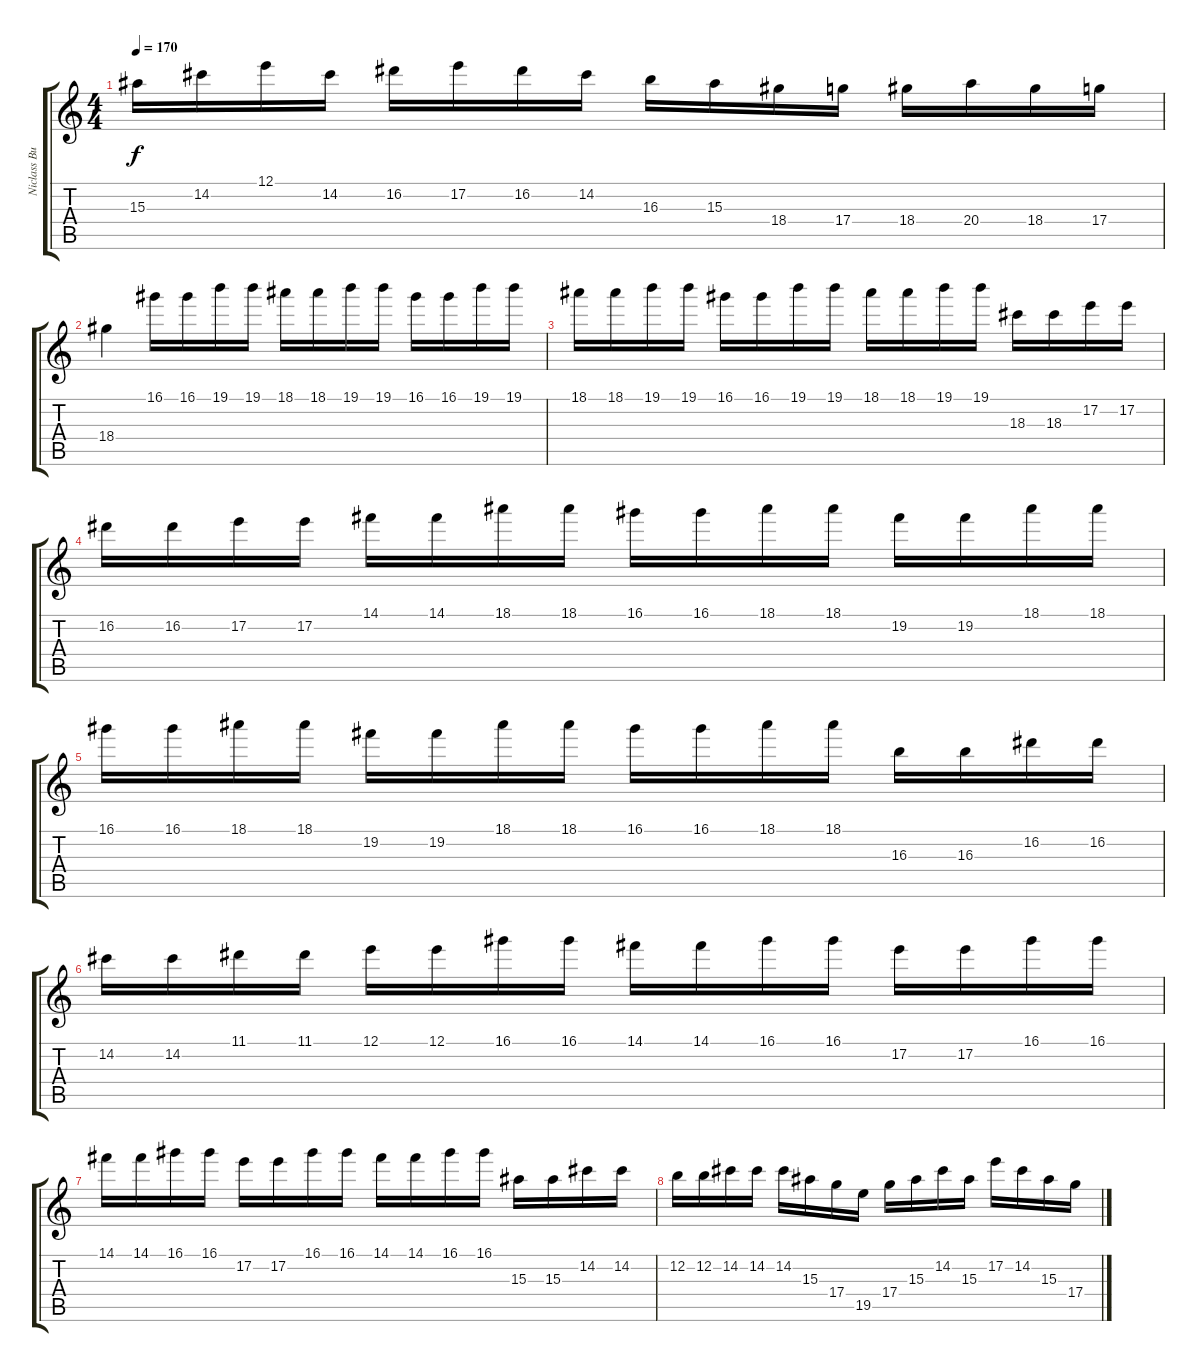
\track ("Niclass Buss" "Niclass Bu") {instrument overdrivenguitar}
\staff {score tabs}
\tuning (E4 B3 G3 D3 A2 E2) {hide}
\ts (4 4)
\tempo 170
\clef g2
\ks c
15.3.16{dy f} 14.2.16 12.1.16 14.2.16 16.2.16 17.2.16 16.2.16 14.2.16 16.3.16 15.3.16 18.4.16 17.4.16 18.4.16 20.4.16 18.4.16 17.4.16 |
18.4.4 16.1.16 16.1.16 19.1.16 19.1.16 18.1.16 18.1.16 19.1.16 19.1.16 16.1.16 16.1.16 19.1.16 19.1.16 |
18.1.16 18.1.16 19.1.16 19.1.16 16.1.16 16.1.16 19.1.16 19.1.16 18.1.16 18.1.16 19.1.16 19.1.16 18.3.16 18.3.16 17.2.16 17.2.16 |
16.2.16 16.2.16 17.2.16 17.2.16 14.1.16 14.1.16 18.1.16 18.1.16 16.1.16 16.1.16 18.1.16 18.1.16 19.2.16 19.2.16 18.1.16 18.1.16 |
16.1.16 16.1.16 18.1.16 18.1.16 19.2.16 19.2.16 18.1.16 18.1.16 16.1.16 16.1.16 18.1.16 18.1.16 16.3.16 16.3.16 16.2.16 16.2.16 |
14.2.16 14.2.16 11.1.16 11.1.16 12.1.16 12.1.16 16.1.16 16.1.16 14.1.16 14.1.16 16.1.16 16.1.16 17.2.16 17.2.16 16.1.16 16.1.16 |
14.1.16 14.1.16 16.1.16 16.1.16 17.2.16 17.2.16 16.1.16 16.1.16 14.1.16 14.1.16 16.1.16 16.1.16 15.3.16 15.3.16 14.2.16 14.2.16 |
12.2.16 12.2.16 14.2.16 14.2.16 14.2.16 15.3.16 17.4.16 19.5.16 17.4.16 15.3.16 14.2.16 15.3.16 17.2.16 14.2.16 15.3.16 17.4.16
